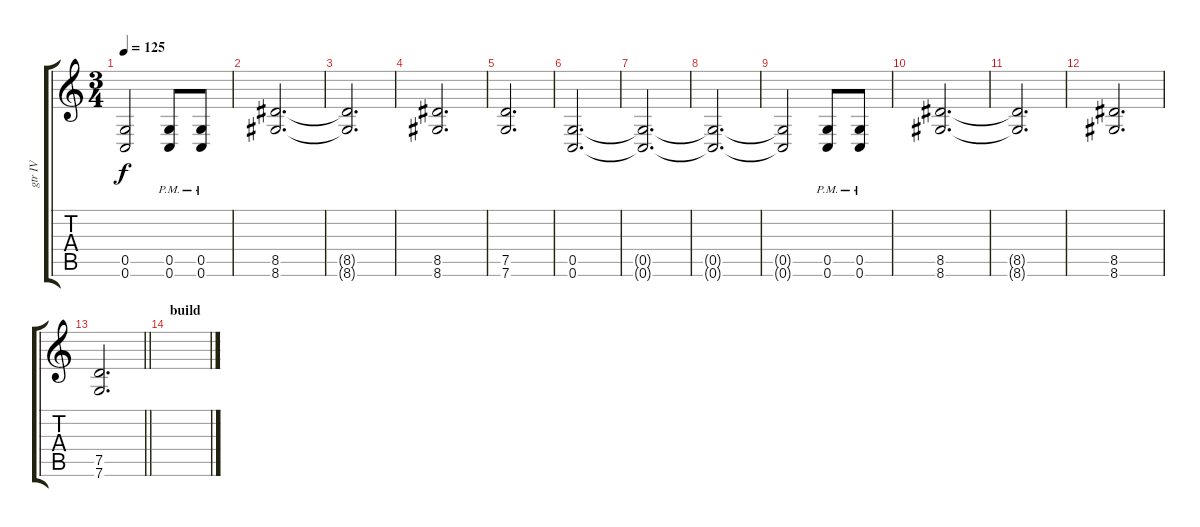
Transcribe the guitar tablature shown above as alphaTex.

\track ("gtr IV" "gtr IV") {instrument distortionguitar}
\staff {score tabs}
\tuning (D4 A3 F3 C3 G2 C2) {hide}
\ts (3 4)
\tempo 125
\clef g2
\ks c
(0.5{t} 0.6{t}).2{dy f} (0.5{pm} 0.6{pm}).8 (0.5{pm} 0.6{pm}).8 |
(8.5 8.6).2{d} |
(8.5{t} 8.6{t}).2{d} |
(8.5 8.6).2{d} |
(7.5 7.6).2{d} |
(0.5 0.6).2{d} |
(0.5{t} 0.6{t}).2{d} |
(0.5{t} 0.6{t}).2{d} |
(0.5{t} 0.6{t}).2 (0.5{pm} 0.6{pm}).8 (0.5{pm} 0.6{pm}).8 |
(8.5 8.6).2{d} |
(8.5{t} 8.6{t}).2{d} |
(8.5 8.6).2{d} |
\barLineRight lightlight
(7.5 7.6).2{d} |
\section ("" "build")
